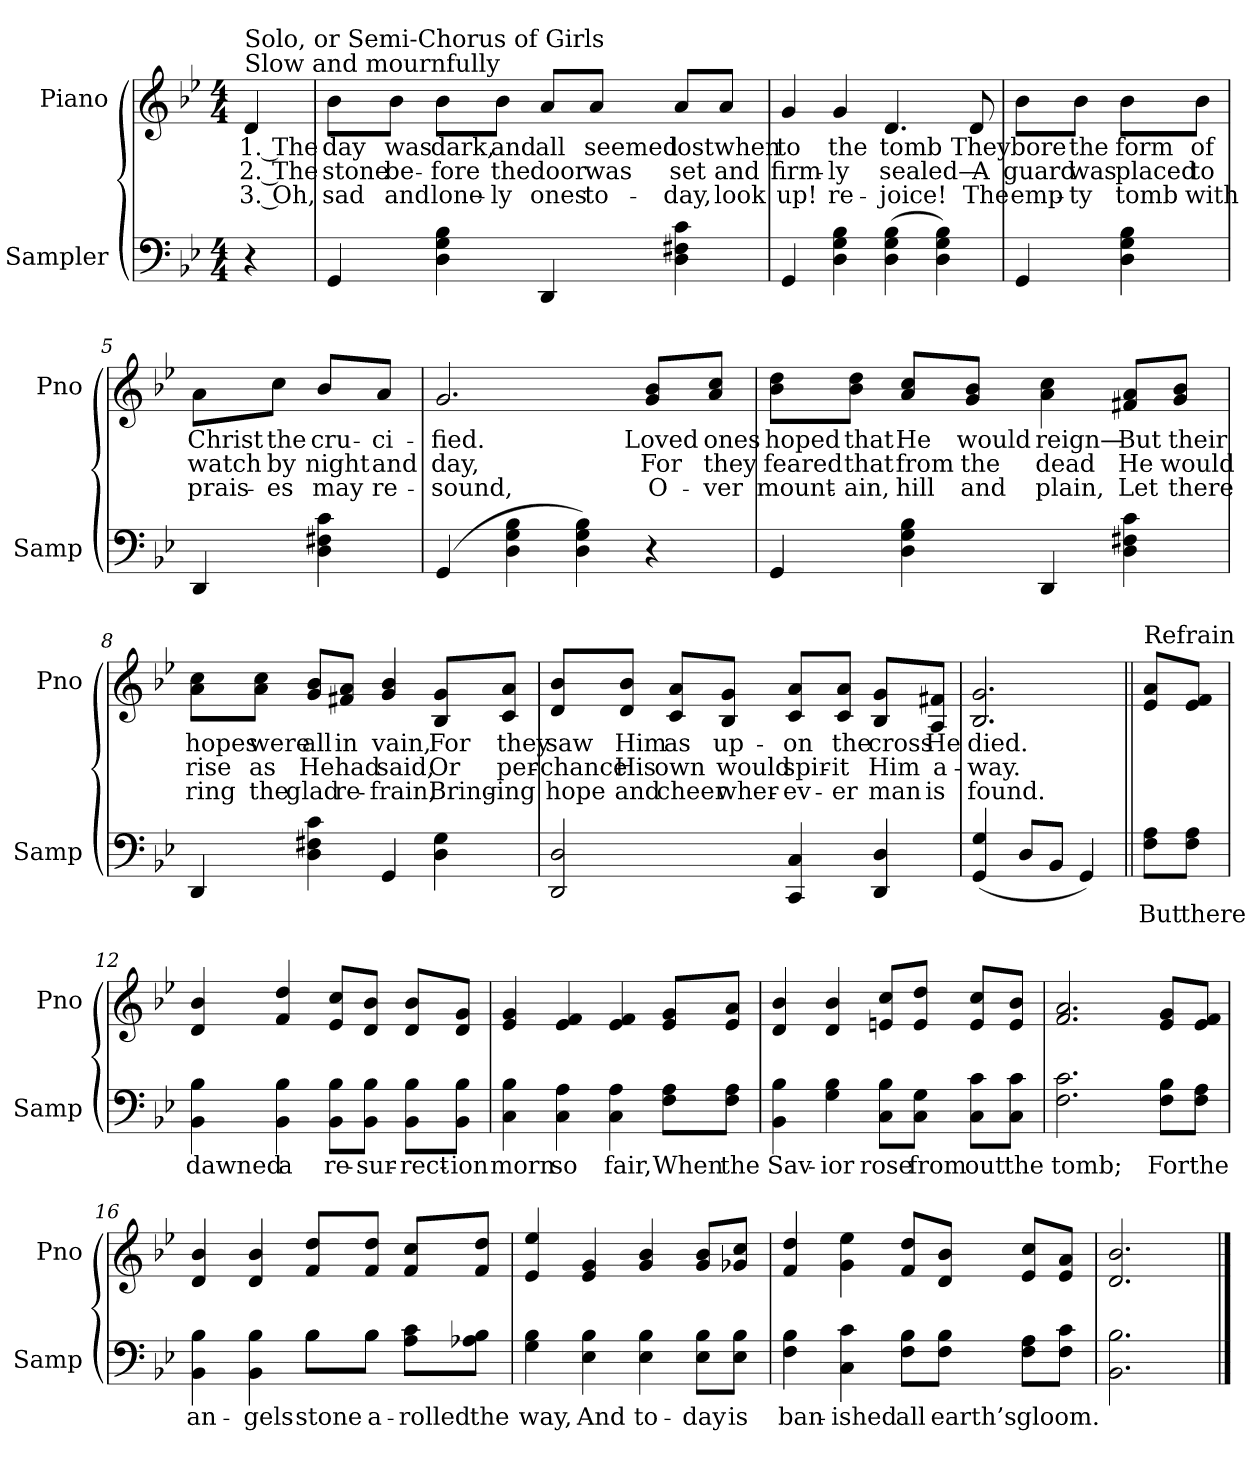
**kern	**text	**kern	**text	**text	**text
*part2	*part2	*part1	*part1	*part1	*part1
*staff2	*staff2	*staff1	*staff1	*staff1	*staff1
*I"Sampler	*	*I"Piano	*	*	*
*I'Samp	*	*I'Pno	*	*	*
*clefF4	*	*clefG2	*	*	*
*k[b-e-]	*	*k[b-e-]	*	*	*
*B-:	*	*B-:	*	*	*
*M4/4	*	*M4/4	*	*	*
=1	=1	=1	=1	=1	=1
!	!	!LO:TX:t=Slow and mournfully	!	!	!
!	!	!LO:TX:t=Solo, or Semi-Chorus of Girls	!	!	!
4r	.	4d	1. The	2. The	3. Oh,
=2	=2	=2	=2	=2	=2
4GG	.	8b-\L	day	stone	sad
.	.	8b-\J	was	be-	and
4D 4G 4B-	.	8b-\L	dark,	-fore	lone-
.	.	8b-\J	and	the	-ly
4DD	.	8a/L	all	door	ones
.	.	8a/J	seemed	was	to-
4D 4F#X 4c	.	8a/L	lost	set	-day,
.	.	8a/J	when	and	look
=3	=3	=3	=3	=3	=3
4GG	.	4g	to	firm-	up!
4D 4G 4B-	.	4g	the	-ly	re-
(4D 4G 4B-	.	4.d	tomb	sealed—	-joice!
4D 4G 4B-)	.	.	.	.	.
.	.	8d	They	A	The
=4	=4	=4	=4	=4	=4
4GG	.	8b-\L	bore	guard	emp-
.	.	8b-\J	the	was	-ty
4D 4G 4B-	.	8b-\L	form	placed	tomb
.	.	8b-\J	of	to	with
=5	=5	=5	=5	=5	=5
4DD	.	8a\L	Christ	watch	prais-
.	.	8cc\J	the	by	-es
4D 4F#X 4c	.	8b-/L	cru-	night	may
.	.	8a/J	-ci-	and	re-
=6	=6	=6	=6	=6	=6
(4GG	.	2.g	-fied.	day,	-sound,
4D 4G 4B-	.	.	.	.	.
4D 4G 4B-)	.	.	.	.	.
4r	.	8g/ 8b-/L	Loved	For	O-
.	.	8a/ 8cc/J	ones	they	-ver
=7	=7	=7	=7	=7	=7
4GG	.	8b-\ 8dd\L	hoped	feared	mount-
.	.	8b-\ 8dd\J	that	that	-ain,
4D 4G 4B-	.	8a/ 8cc/L	He	from	hill
.	.	8g/ 8b-/J	would	the	and
4DD	.	4a 4cc	reign—	dead	plain,
4D 4F#X 4c	.	8f#X/ 8a/L	But	He	Let
.	.	8g/ 8b-/J	their	would	there
=8	=8	=8	=8	=8	=8
4DD	.	8a\ 8cc\L	hopes	rise	ring
.	.	8a\ 8cc\J	were	as	the
4D 4F#X 4c	.	8g/ 8b-/L	all	He	glad
.	.	8f#X/ 8a/J	in	had	re-
4GG	.	4g 4b-	vain,	said,	-frain,
4D 4G	.	8B-/ 8g/L	For	Or	Bring-
.	.	8c/ 8a/J	they	per-	-ing
=9	=9	=9	=9	=9	=9
2DD 2D	.	8d/ 8b-/L	saw	-chance	hope
.	.	8d/ 8b-/J	Him	His	and
.	.	8c/ 8a/L	as	own	cheer
.	.	8B-/ 8g/J	up-	would	wher-
4CC 4C	.	8c/ 8a/L	-on	spir-	-ev-
.	.	8c/ 8a/J	the	-it	-er
4DD 4D	.	8B-/ 8g/L	cross	Him	man
.	.	8A/ 8f#X/J	He	a-	is
=10	=10	=10	=10	=10	=10
(4GG 4G	.	2.B- 2.g	died.	-way.	found.
8D/L	.	.	.	.	.
8BB-/J	.	.	.	.	.
4GG)	.	.	.	.	.
=11||	=11||	=11||	=11||	=11||	=11||
!	!	!LO:TX:t=Refrain	!	!	!
8F\ 8A\L	But	8e-/ 8a/L	.	.	.
8F\ 8A\J	there	8e-/ 8f/J	.	.	.
=12	=12	=12	=12	=12	=12
4BB- 4B-	dawned	4d 4b-	.	.	.
4BB- 4B-	a	4f 4dd	.	.	.
8BB-\ 8B-\L	re-	8e-/ 8cc/L	.	.	.
8BB-\ 8B-\J	-sur-	8d/ 8b-/J	.	.	.
8BB-\ 8B-\L	-rect-	8d/ 8b-/L	.	.	.
8BB-\ 8B-\J	-ion	8d/ 8g/J	.	.	.
=13	=13	=13	=13	=13	=13
4C 4B-	morn	4e- 4g	.	.	.
4C 4A	so	4e- 4f	.	.	.
4C 4A	fair,	4e- 4f	.	.	.
8F\ 8A\L	When	8e-/ 8g/L	.	.	.
8F\ 8A\J	the	8e-/ 8a/J	.	.	.
=14	=14	=14	=14	=14	=14
4BB- 4B-	Sav-	4d 4b-	.	.	.
4G 4B-	-ior	4d 4b-	.	.	.
8C\ 8B-\L	rose	8en/ 8cc/L	.	.	.
8C\ 8G\J	from	8e/ 8dd/J	.	.	.
8C\ 8c\L	out	8e/ 8cc/L	.	.	.
8C\ 8c\J	the	8e/ 8b-/J	.	.	.
=15	=15	=15	=15	=15	=15
2.F 2.c	tomb;	2.f 2.a	.	.	.
8F\ 8B-\L	For	8e-/ 8g/L	.	.	.
8F\ 8A\J	the	8e-/ 8f/J	.	.	.
=16	=16	=16	=16	=16	=16
*^	*	*	*	*	*
4BB- 4B-	2ryy	an-	4d 4b-	.	.	.
4BB- 4B-	.	-gels	4d 4b-	.	.	.
8B-\L	8B-\L	stone	8f/ 8dd/L	.	.	.
8B-\J	8B-\J	a-	8f/ 8dd/J	.	.	.
8A\ 8c\L	4ryy	rolled	8f/ 8cc/L	.	.	.
8A-X\ 8B-\J	.	the	8f/ 8dd/J	.	.	.
*v	*v	*	*	*	*	*
=17	=17	=17	=17	=17	=17
4G 4B-	-way,	4e- 4ee-	.	.	.
4E- 4B-	And	4e- 4g	.	.	.
4E- 4B-	to-	4g 4b-	.	.	.
8E-\ 8B-\L	-day	8g/ 8b-/L	.	.	.
8E-\ 8B-\J	is	8g-X/ 8cc/J	.	.	.
=18	=18	=18	=18	=18	=18
4F 4B-	ban-	4f 4dd	.	.	.
4C 4c	-ished	4g 4ee-	.	.	.
8F\ 8B-\L	all	8f/ 8dd/L	.	.	.
8F\ 8B-\J	earth’s	8d/ 8b-/J	.	.	.
8F\ 8A\L	gloom.	8e-/ 8cc/L	.	.	.
8F\ 8c\J	.	8e-/ 8a/J	.	.	.
=19	=19	=19	=19	=19	=19
2.BB- 2.B-	.	2.d 2.b-	.	.	.
==	==	==	==	==	==
*-	*-	*-	*-	*-	*-
